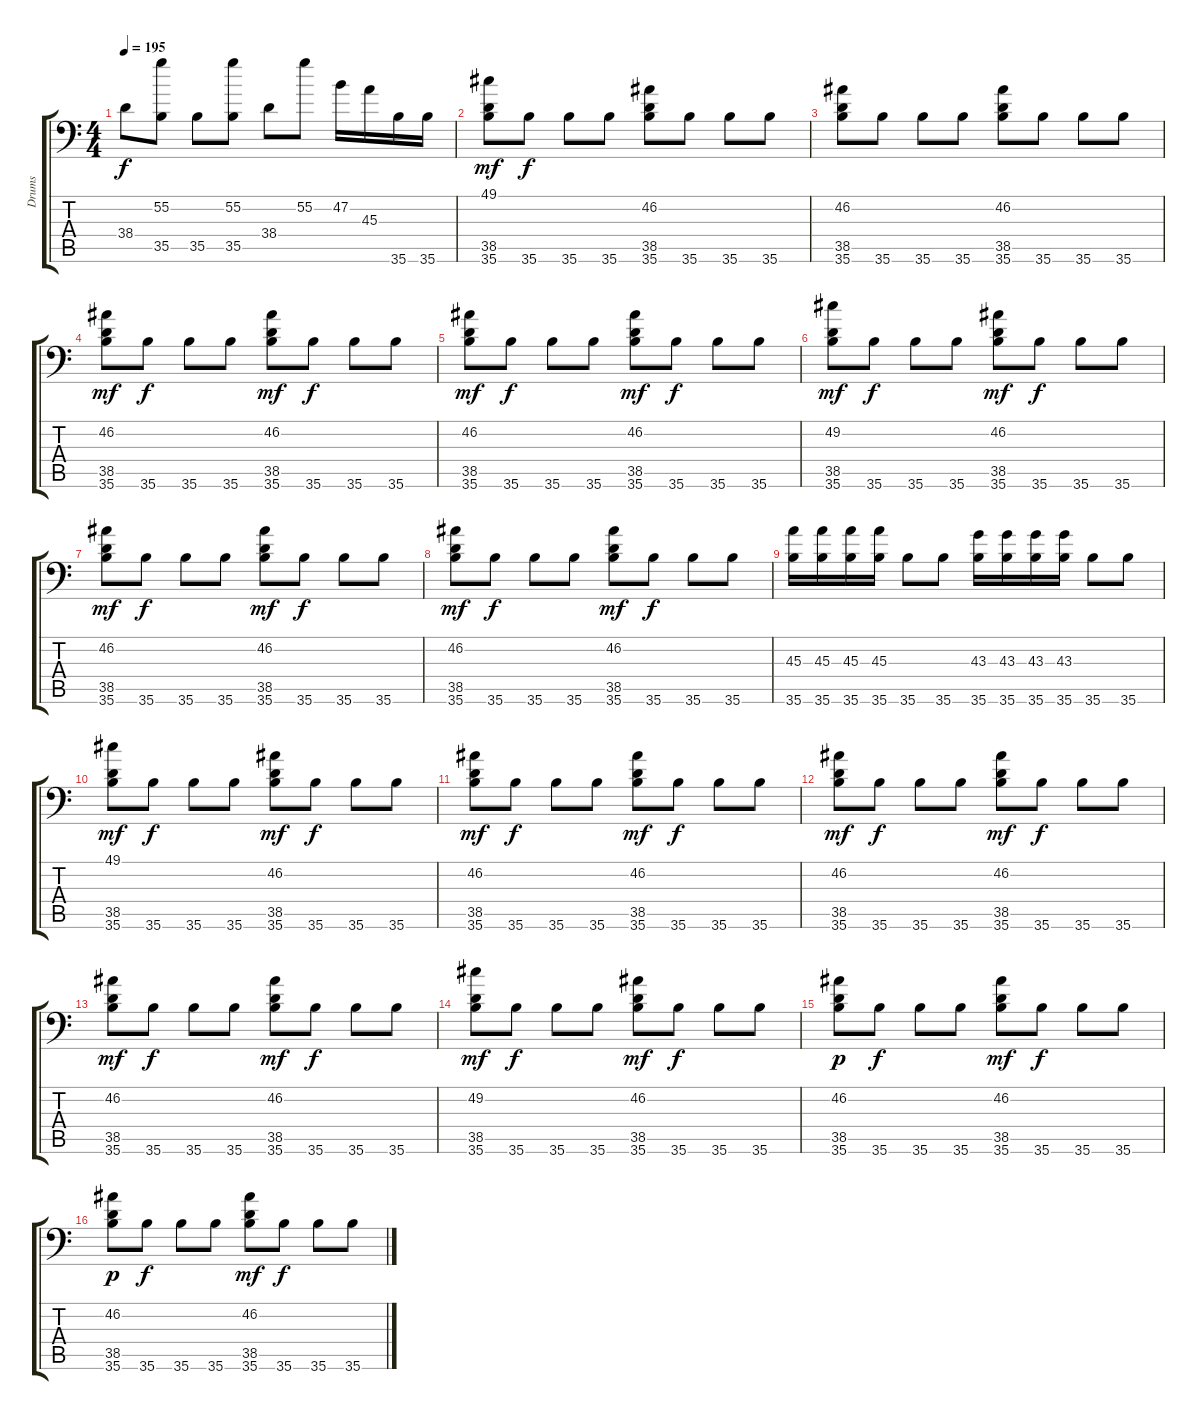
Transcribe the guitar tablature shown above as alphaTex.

\track ("Drums" "Drums") {instrument acousticgrandpiano}
\staff {score tabs}
\tuning (C-1 C-1 C-1 C-1 C-1 C-1) {hide}
\ts (4 4)
\tempo 195
\clef f4
\ks c
38.4.8{dy f} (55.2 35.5).8 35.5.8 (55.2 35.5).8 38.4.8 55.2.8 47.2.16 45.3.16 35.6.16 35.6.16 |
(49.1 38.5 35.6).8{dy mf} 35.6.8{dy f} 35.6.8 35.6.8 (46.2 38.5 35.6).8 35.6.8 35.6.8 35.6.8 |
(46.2 38.5 35.6).8 35.6.8 35.6.8 35.6.8 (46.2 38.5 35.6).8 35.6.8 35.6.8 35.6.8 |
(46.2 38.5 35.6).8{dy mf} 35.6.8{dy f} 35.6.8 35.6.8 (46.2 38.5 35.6).8{dy mf} 35.6.8{dy f} 35.6.8 35.6.8 |
(46.2 38.5 35.6).8{dy mf} 35.6.8{dy f} 35.6.8 35.6.8 (46.2 38.5 35.6).8{dy mf} 35.6.8{dy f} 35.6.8 35.6.8 |
(49.2 38.5 35.6).8{dy mf} 35.6.8{dy f} 35.6.8 35.6.8 (46.2 38.5 35.6).8{dy mf} 35.6.8{dy f} 35.6.8 35.6.8 |
(46.2 38.5 35.6).8{dy mf} 35.6.8{dy f} 35.6.8 35.6.8 (46.2 38.5 35.6).8{dy mf} 35.6.8{dy f} 35.6.8 35.6.8 |
(46.2 38.5 35.6).8{dy mf} 35.6.8{dy f} 35.6.8 35.6.8 (46.2 38.5 35.6).8{dy mf} 35.6.8{dy f} 35.6.8 35.6.8 |
(45.3 35.6).16 (45.3 35.6).16 (45.3 35.6).16 (45.3 35.6).16 35.6.8 35.6.8 (43.3 35.6).16 (43.3 35.6).16 (43.3 35.6).16 (43.3 35.6).16 35.6.8 35.6.8 |
(49.1 38.5 35.6).8{dy mf} 35.6.8{dy f} 35.6.8 35.6.8 (46.2 38.5 35.6).8{dy mf} 35.6.8{dy f} 35.6.8 35.6.8 |
(46.2 38.5 35.6).8{dy mf} 35.6.8{dy f} 35.6.8 35.6.8 (46.2 38.5 35.6).8{dy mf} 35.6.8{dy f} 35.6.8 35.6.8 |
(46.2 38.5 35.6).8{dy mf} 35.6.8{dy f} 35.6.8 35.6.8 (46.2 38.5 35.6).8{dy mf} 35.6.8{dy f} 35.6.8 35.6.8 |
(46.2 38.5 35.6).8{dy mf} 35.6.8{dy f} 35.6.8 35.6.8 (46.2 38.5 35.6).8{dy mf} 35.6.8{dy f} 35.6.8 35.6.8 |
(49.2 38.5 35.6).8{dy mf} 35.6.8{dy f} 35.6.8 35.6.8 (46.2 38.5 35.6).8{dy mf} 35.6.8{dy f} 35.6.8 35.6.8 |
(46.2 38.5 35.6).8{dy p} 35.6.8{dy f} 35.6.8 35.6.8 (46.2 38.5 35.6).8{dy mf} 35.6.8{dy f} 35.6.8 35.6.8 |
(46.2 38.5 35.6).8{dy p} 35.6.8{dy f} 35.6.8 35.6.8 (46.2 38.5 35.6).8{dy mf} 35.6.8{dy f} 35.6.8 35.6.8
